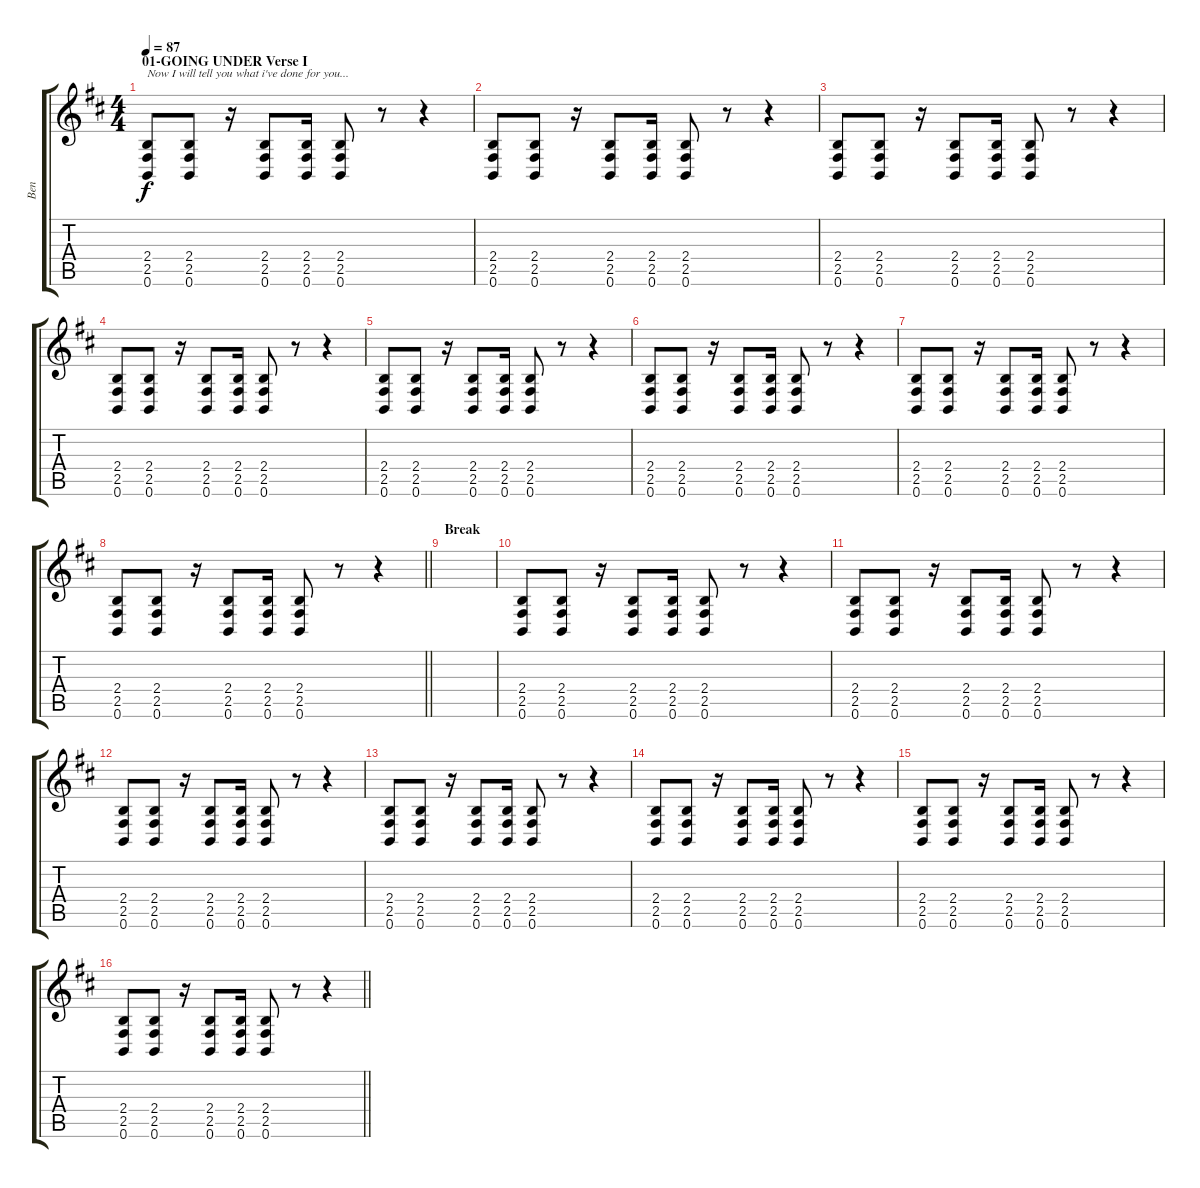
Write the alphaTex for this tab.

\track ("Ben" "Ben") {instrument overdrivenguitar}
\staff {score tabs}
\tuning (C4 G3 D3 A2 E2 B1) {hide}
\ts (4 4)
\section ("" "01-GOING UNDER Verse I")
\tempo 87
\clef g2
\ks d
(2.4 2.5 0.6).8{txt "Now I will tell you what i've done for you..." dy f instrument overdrivenguitar} (2.4 2.5 0.6).8 r.16 (2.4 2.5 0.6).8 (2.4 2.5 0.6).16 (2.4 2.5 0.6).8 r.8 r.4 |
(2.4 2.5 0.6).8 (2.4 2.5 0.6).8 r.16 (2.4 2.5 0.6).8 (2.4 2.5 0.6).16 (2.4 2.5 0.6).8 r.8 r.4 |
(2.4 2.5 0.6).8 (2.4 2.5 0.6).8 r.16 (2.4 2.5 0.6).8 (2.4 2.5 0.6).16 (2.4 2.5 0.6).8 r.8 r.4 |
(2.4 2.5 0.6).8 (2.4 2.5 0.6).8 r.16 (2.4 2.5 0.6).8 (2.4 2.5 0.6).16 (2.4 2.5 0.6).8 r.8 r.4 |
(2.4 2.5 0.6).8 (2.4 2.5 0.6).8 r.16 (2.4 2.5 0.6).8 (2.4 2.5 0.6).16 (2.4 2.5 0.6).8 r.8 r.4 |
(2.4 2.5 0.6).8 (2.4 2.5 0.6).8 r.16 (2.4 2.5 0.6).8 (2.4 2.5 0.6).16 (2.4 2.5 0.6).8 r.8 r.4 |
(2.4 2.5 0.6).8 (2.4 2.5 0.6).8 r.16 (2.4 2.5 0.6).8 (2.4 2.5 0.6).16 (2.4 2.5 0.6).8 r.8 r.4 |
\barLineRight lightlight
(2.4 2.5 0.6).8 (2.4 2.5 0.6).8 r.16 (2.4 2.5 0.6).8 (2.4 2.5 0.6).16 (2.4 2.5 0.6).8 r.8 r.4 |
\section ("" "Break")
|
(2.4 2.5 0.6).8 (2.4 2.5 0.6).8 r.16 (2.4 2.5 0.6).8 (2.4 2.5 0.6).16 (2.4 2.5 0.6).8 r.8 r.4 |
(2.4 2.5 0.6).8 (2.4 2.5 0.6).8 r.16 (2.4 2.5 0.6).8 (2.4 2.5 0.6).16 (2.4 2.5 0.6).8 r.8 r.4 |
(2.4 2.5 0.6).8 (2.4 2.5 0.6).8 r.16 (2.4 2.5 0.6).8 (2.4 2.5 0.6).16 (2.4 2.5 0.6).8 r.8 r.4 |
(2.4 2.5 0.6).8 (2.4 2.5 0.6).8 r.16 (2.4 2.5 0.6).8 (2.4 2.5 0.6).16 (2.4 2.5 0.6).8 r.8 r.4 |
(2.4 2.5 0.6).8 (2.4 2.5 0.6).8 r.16 (2.4 2.5 0.6).8 (2.4 2.5 0.6).16 (2.4 2.5 0.6).8 r.8 r.4 |
(2.4 2.5 0.6).8 (2.4 2.5 0.6).8 r.16 (2.4 2.5 0.6).8 (2.4 2.5 0.6).16 (2.4 2.5 0.6).8 r.8 r.4 |
\barLineRight lightlight
(2.4 2.5 0.6).8 (2.4 2.5 0.6).8 r.16 (2.4 2.5 0.6).8 (2.4 2.5 0.6).16 (2.4 2.5 0.6).8 r.8 r.4
